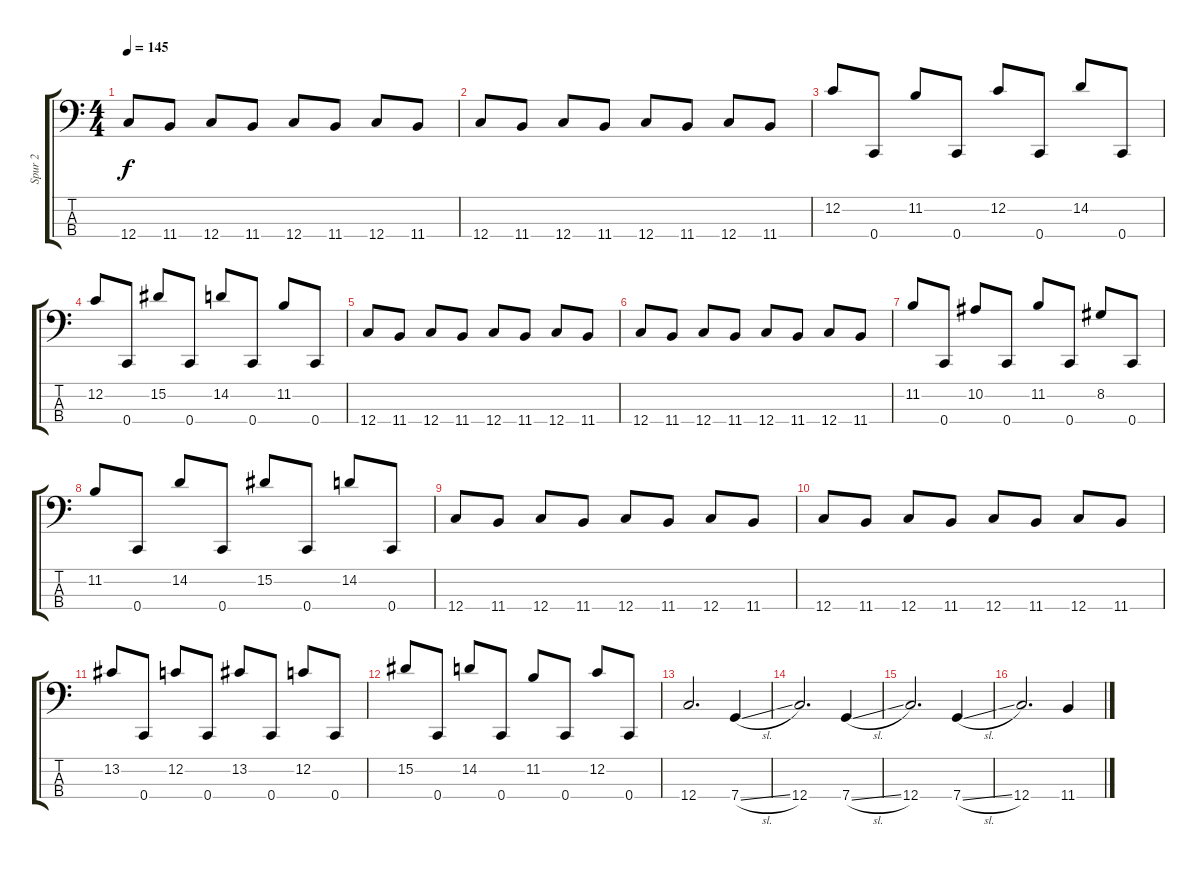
\track ("Spur 2" "Spur 2") {instrument distortionguitar}
\staff {score tabs}
\tuning (F2 C2 G1 C1) {hide}
\ts (4 4)
\tempo 145
\clef f4
\ks c
12.4.8{dy f} 11.4.8 12.4.8 11.4.8 12.4.8 11.4.8 12.4.8 11.4.8 |
12.4.8 11.4.8 12.4.8 11.4.8 12.4.8 11.4.8 12.4.8 11.4.8 |
12.2.8 0.4.8 11.2.8 0.4.8 12.2.8 0.4.8 14.2.8 0.4.8 |
12.2.8 0.4.8 15.2.8 0.4.8 14.2.8 0.4.8 11.2.8 0.4.8 |
12.4.8 11.4.8 12.4.8 11.4.8 12.4.8 11.4.8 12.4.8 11.4.8 |
12.4.8 11.4.8 12.4.8 11.4.8 12.4.8 11.4.8 12.4.8 11.4.8 |
11.2.8 0.4.8 10.2.8 0.4.8 11.2.8 0.4.8 8.2.8 0.4.8 |
11.2.8 0.4.8 14.2.8 0.4.8 15.2.8 0.4.8 14.2.8 0.4.8 |
12.4.8 11.4.8 12.4.8 11.4.8 12.4.8 11.4.8 12.4.8 11.4.8 |
12.4.8 11.4.8 12.4.8 11.4.8 12.4.8 11.4.8 12.4.8 11.4.8 |
13.2.8 0.4.8 12.2.8 0.4.8 13.2.8 0.4.8 12.2.8 0.4.8 |
15.2.8 0.4.8 14.2.8 0.4.8 11.2.8 0.4.8 12.2.8 0.4.8 |
12.4.2{d} 7.4{sl}.4 |
12.4.2{d} 7.4{sl}.4 |
12.4.2{d} 7.4{sl}.4 |
12.4.2{d} 11.4.4
